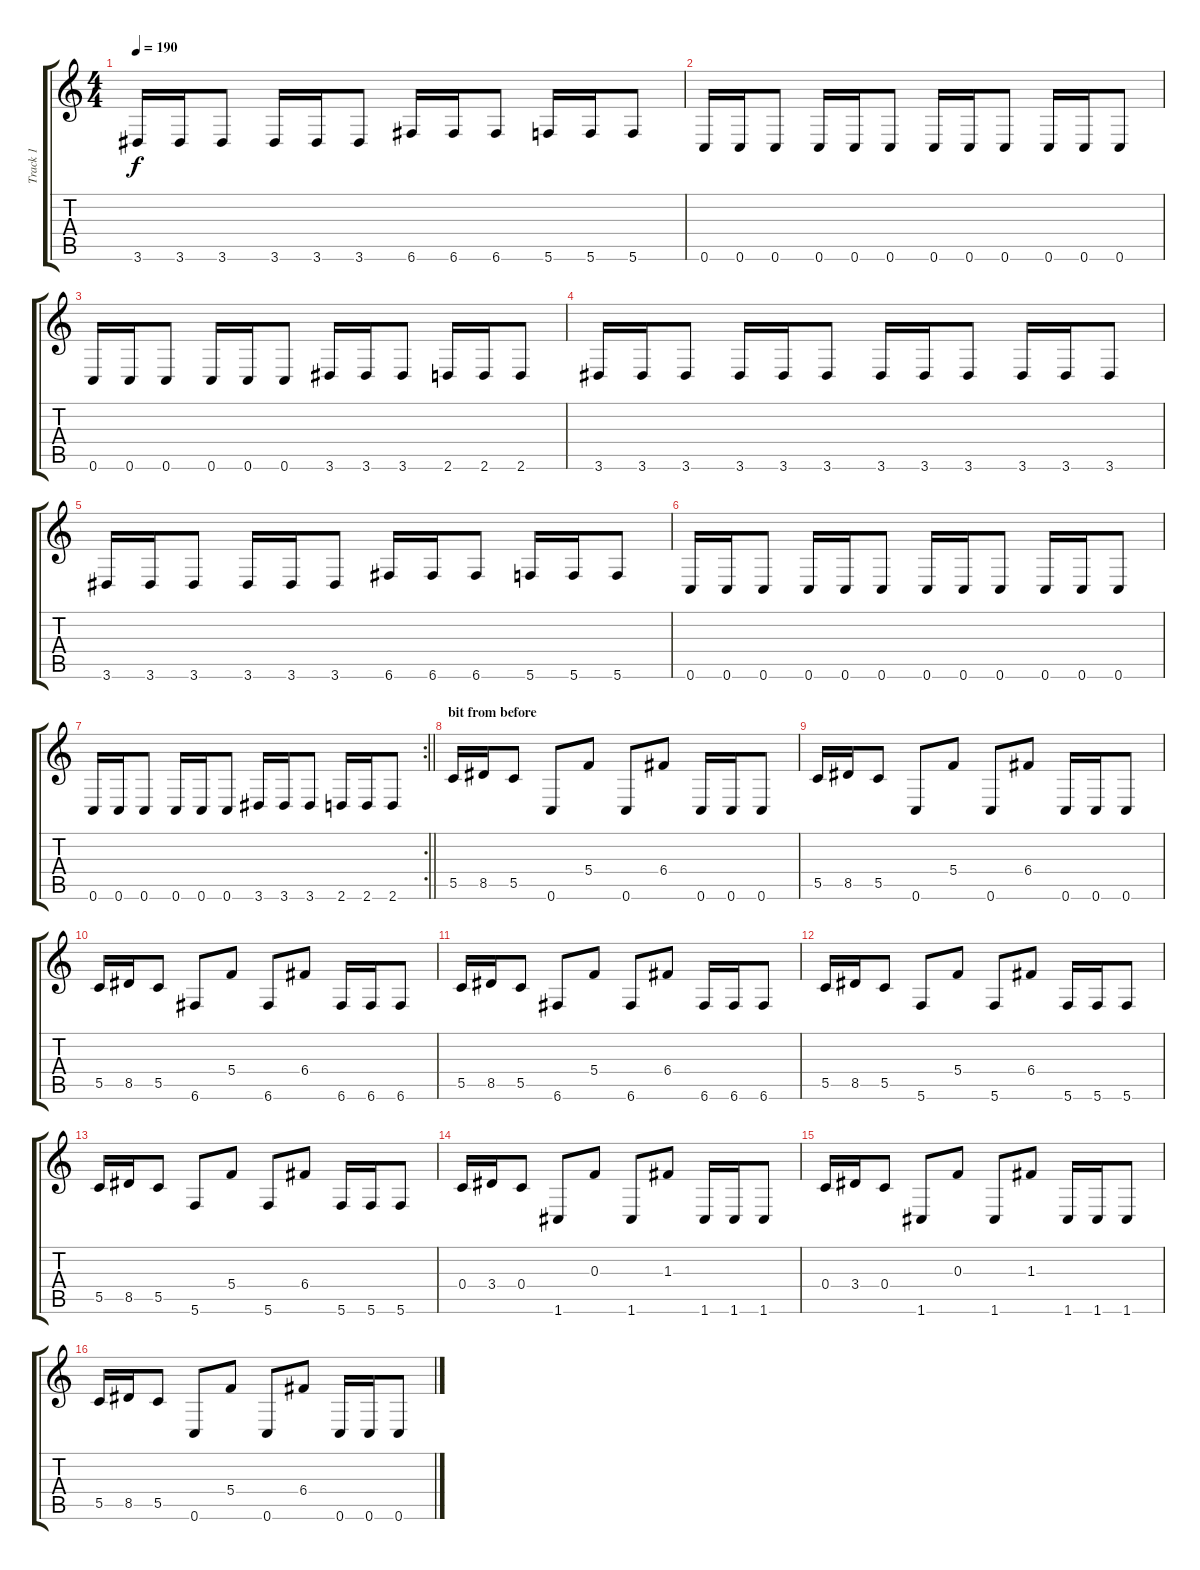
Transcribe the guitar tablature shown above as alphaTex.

\track ("Track 1" "Track 1") {instrument distortionguitar}
\staff {score tabs}
\tuning (D4 A3 F3 C3 G2 C2) {hide}
\ts (4 4)
\tempo 190
\clef g2
\ks c
3.6.16{dy f} 3.6.16 3.6.8 3.6.16 3.6.16 3.6.8 6.6.16 6.6.16 6.6.8 5.6.16 5.6.16 5.6.8 |
0.6.16 0.6.16 0.6.8 0.6.16 0.6.16 0.6.8 0.6.16 0.6.16 0.6.8 0.6.16 0.6.16 0.6.8 |
0.6.16 0.6.16 0.6.8 0.6.16 0.6.16 0.6.8 3.6.16 3.6.16 3.6.8 2.6.16 2.6.16 2.6.8 |
3.6.16 3.6.16 3.6.8 3.6.16 3.6.16 3.6.8 3.6.16 3.6.16 3.6.8 3.6.16 3.6.16 3.6.8 |
3.6.16 3.6.16 3.6.8 3.6.16 3.6.16 3.6.8 6.6.16 6.6.16 6.6.8 5.6.16 5.6.16 5.6.8 |
0.6.16 0.6.16 0.6.8 0.6.16 0.6.16 0.6.8 0.6.16 0.6.16 0.6.8 0.6.16 0.6.16 0.6.8 |
\rc 2
\barLineRight lightlight
0.6.16 0.6.16 0.6.8 0.6.16 0.6.16 0.6.8 3.6.16 3.6.16 3.6.8 2.6.16 2.6.16 2.6.8 |
\section ("" "bit from before")
5.5.16 8.5.16 5.5.8 0.6.8 5.4.8 0.6.8 6.4.8 0.6.16 0.6.16 0.6.8 |
5.5.16 8.5.16 5.5.8 0.6.8 5.4.8 0.6.8 6.4.8 0.6.16 0.6.16 0.6.8 |
5.5.16 8.5.16 5.5.8 6.6.8 5.4.8 6.6.8 6.4.8 6.6.16 6.6.16 6.6.8 |
5.5.16 8.5.16 5.5.8 6.6.8 5.4.8 6.6.8 6.4.8 6.6.16 6.6.16 6.6.8 |
5.5.16 8.5.16 5.5.8 5.6.8 5.4.8 5.6.8 6.4.8 5.6.16 5.6.16 5.6.8 |
5.5.16 8.5.16 5.5.8 5.6.8 5.4.8 5.6.8 6.4.8 5.6.16 5.6.16 5.6.8 |
0.4.16 3.4.16 0.4.8 1.6.8 0.3.8 1.6.8 1.3.8 1.6.16 1.6.16 1.6.8 |
0.4.16 3.4.16 0.4.8 1.6.8 0.3.8 1.6.8 1.3.8 1.6.16 1.6.16 1.6.8 |
5.5.16 8.5.16 5.5.8 0.6.8 5.4.8 0.6.8 6.4.8 0.6.16 0.6.16 0.6.8
